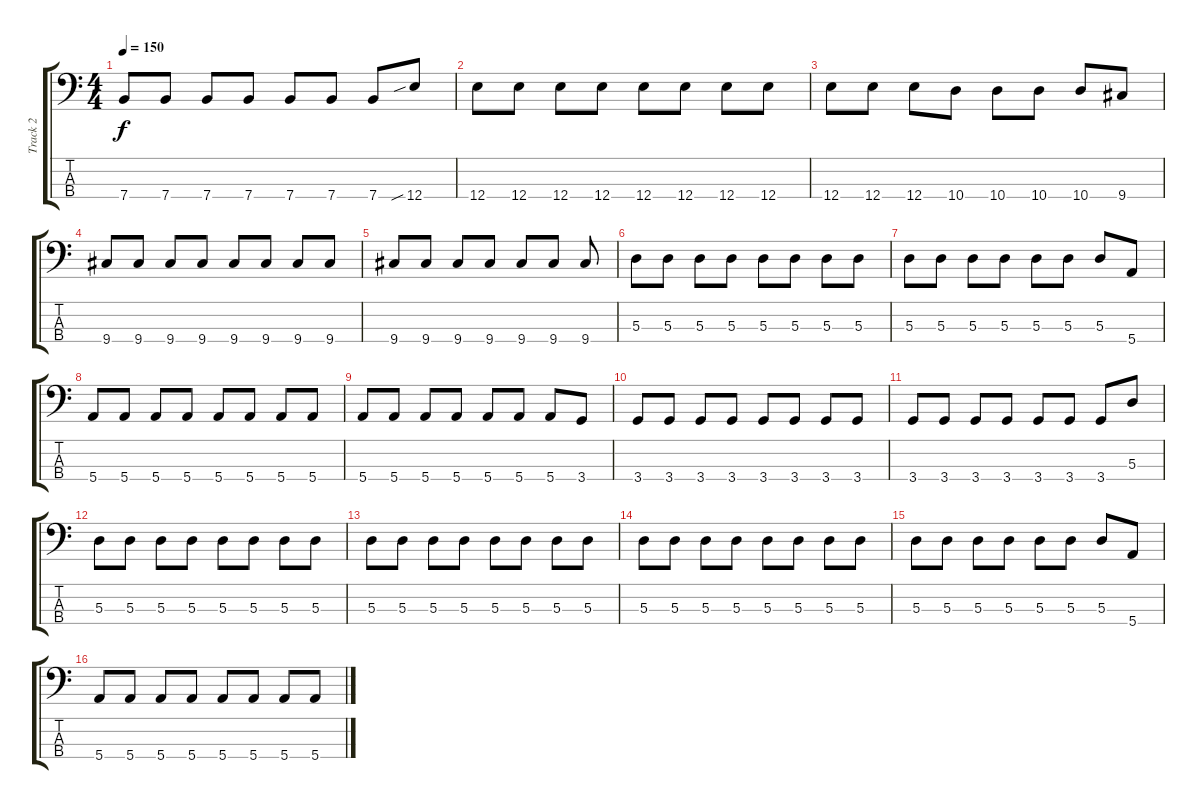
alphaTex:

\track ("Track 2" "Track 2") {instrument electricbasspick}
\staff {score tabs}
\tuning (G2 D2 A1 E1) {hide}
\ts (4 4)
\tempo 150
\clef f4
\ks c
7.4.8{dy f} 7.4.8 7.4.8 7.4.8 7.4.8 7.4.8 7.4.8 12.4{sib}.8 |
12.4.8 12.4.8 12.4.8 12.4.8 12.4.8 12.4.8 12.4.8 12.4.8 |
12.4.8 12.4.8 12.4.8 10.4.8 10.4.8 10.4.8 10.4.8 9.4.8 |
9.4.8 9.4.8 9.4.8 9.4.8 9.4.8 9.4.8 9.4.8 9.4.8 |
9.4.8 9.4.8 9.4.8 9.4.8 9.4.8 9.4.8 9.4.8 |
5.3.8 5.3.8 5.3.8 5.3.8 5.3.8 5.3.8 5.3.8 5.3.8 |
5.3.8 5.3.8 5.3.8 5.3.8 5.3.8 5.3.8 5.3.8 5.4.8 |
5.4.8 5.4.8 5.4.8 5.4.8 5.4.8 5.4.8 5.4.8 5.4.8 |
5.4.8 5.4.8 5.4.8 5.4.8 5.4.8 5.4.8 5.4.8 3.4.8 |
3.4.8 3.4.8 3.4.8 3.4.8 3.4.8 3.4.8 3.4.8 3.4.8 |
3.4.8 3.4.8 3.4.8 3.4.8 3.4.8 3.4.8 3.4.8 5.3.8 |
5.3.8 5.3.8 5.3.8 5.3.8 5.3.8 5.3.8 5.3.8 5.3.8 |
5.3.8 5.3.8 5.3.8 5.3.8 5.3.8 5.3.8 5.3.8 5.3.8 |
5.3.8 5.3.8 5.3.8 5.3.8 5.3.8 5.3.8 5.3.8 5.3.8 |
5.3.8 5.3.8 5.3.8 5.3.8 5.3.8 5.3.8 5.3.8 5.4.8 |
5.4.8 5.4.8 5.4.8 5.4.8 5.4.8 5.4.8 5.4.8 5.4.8
